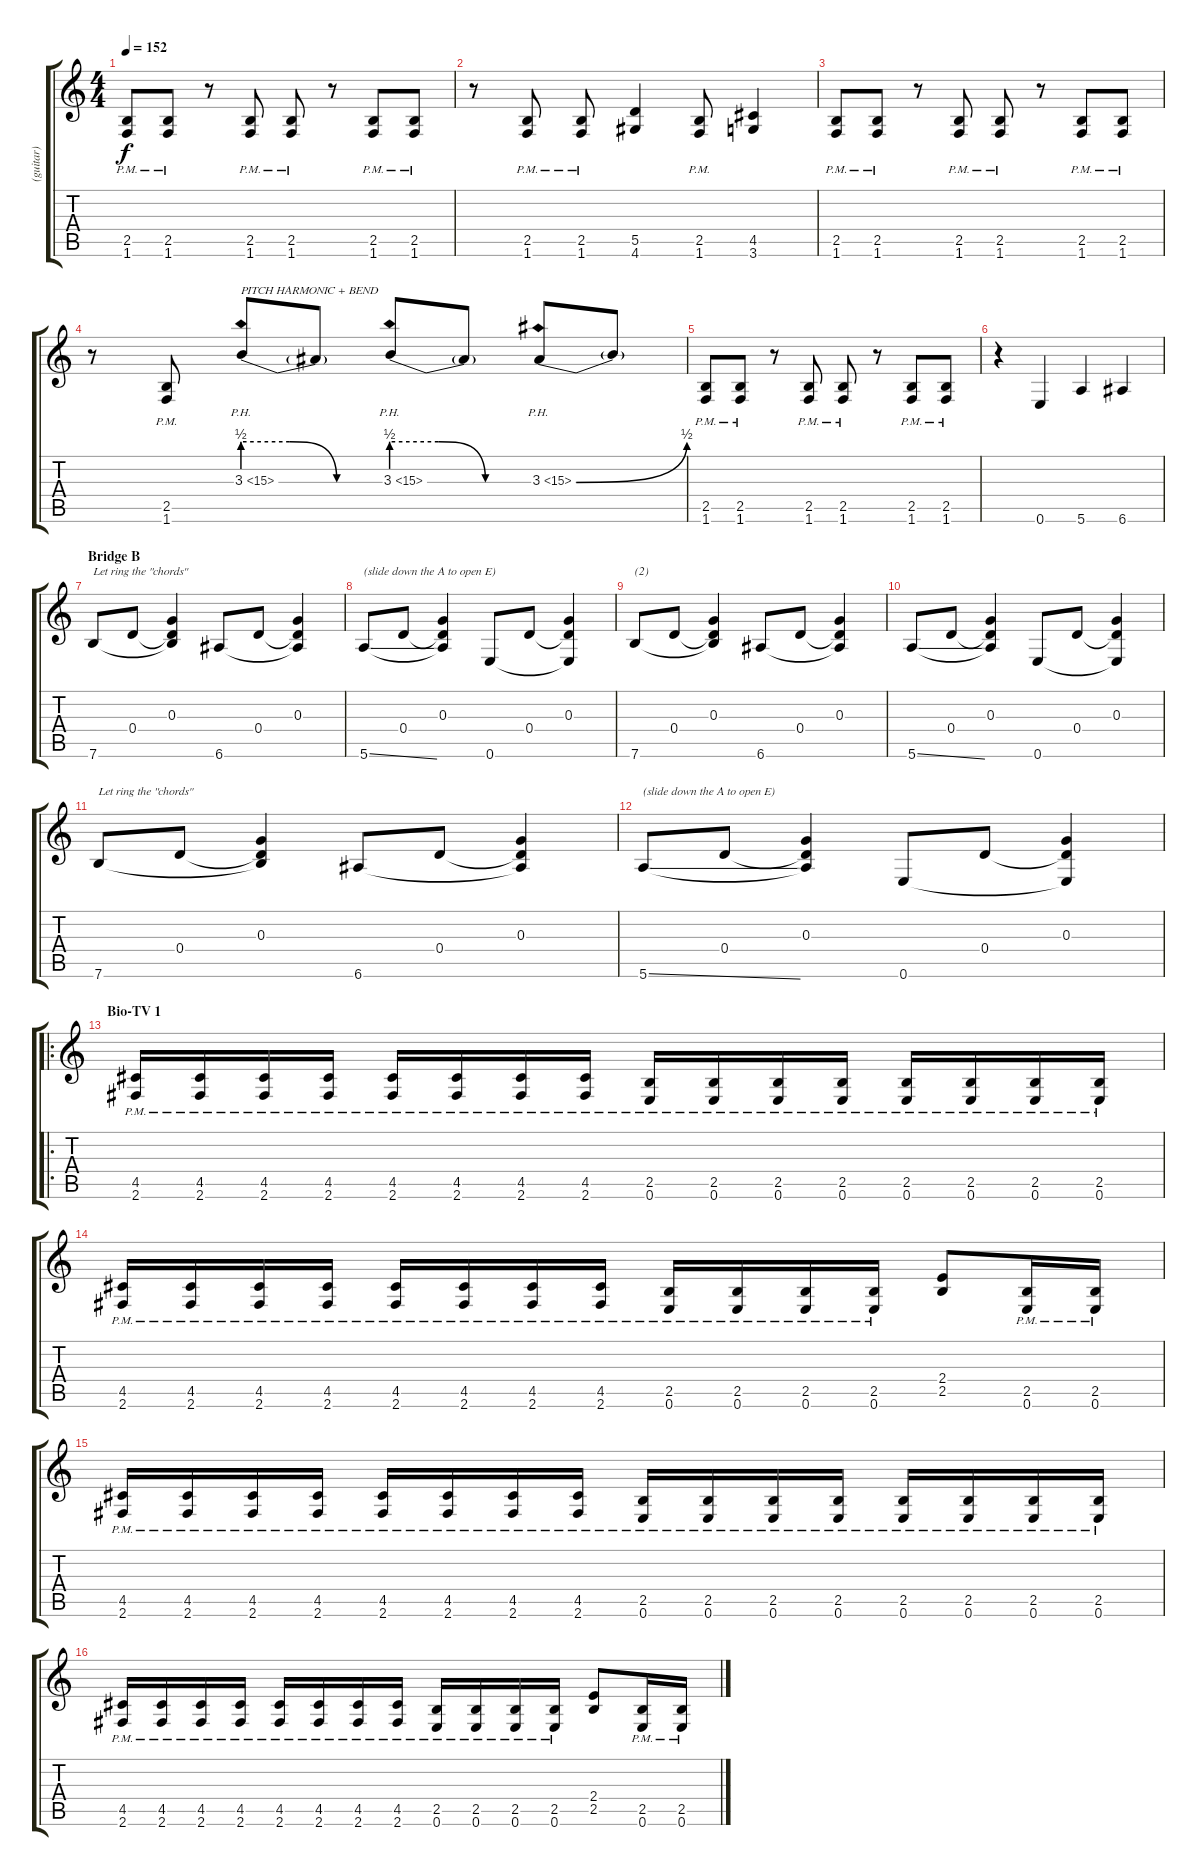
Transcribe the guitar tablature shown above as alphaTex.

\track ("(guitar)" "(guitar)") {instrument overdrivenguitar}
\staff {score tabs}
\tuning (E4 B3 G3 D3 A2 E2) {hide}
\ts (4 4)
\tempo 152
\clef g2
\ks c
(2.5{pm} 1.6{pm}).8{dy f instrument overdrivenguitar} (2.5{pm} 1.6{pm}).8 r.8 (2.5{pm} 1.6{pm}).8 (2.5{pm} 1.6{pm}).8 r.8 (2.5{pm} 1.6{pm}).8 (2.5{pm} 1.6{pm}).8 |
r.8 (2.5{pm} 1.6{pm}).8 (2.5{pm} 1.6{pm}).8 (5.5 4.6).4 (2.5{pm} 1.6{pm}).8 (4.5 3.6).4 |
(2.5{pm} 1.6{pm}).8 (2.5{pm} 1.6{pm}).8 r.8 (2.5{pm} 1.6{pm}).8 (2.5{pm} 1.6{pm}).8 r.8 (2.5{pm} 1.6{pm}).8 (2.5{pm} 1.6{pm}).8 |
r.8 (2.5{pm} 1.6{pm}).8 3.3{be (custom 0 2 20 2 40 0 60 0) ph 12}.8{txt "PITCH HARMONIC + BEND" instrument guitarharmonics} 3.3{t}.8 3.3{be (custom 0 2 20 2 40 0 60 0) ph 12}.8 3.3{t}.8 3.3{be (bend 0 0 60 2) ph 12}.8 3.3{t}.8 |
(2.5{pm} 1.6{pm}).8{instrument overdrivenguitar} (2.5{pm} 1.6{pm}).8 r.8 (2.5{pm} 1.6{pm}).8 (2.5{pm} 1.6{pm}).8 r.8 (2.5{pm} 1.6{pm}).8 (2.5{pm} 1.6{pm}).8 |
r.4 0.6.4 5.6.4 6.6.4 |
\section ("" "Bridge B")
7.6.8{txt "Let ring the \"chords\""} 0.4.8 (0.3 0.4{t} 7.6{t}).4 6.6.8 0.4.8 (0.3 0.4{t} 6.6{t}).4 |
5.6{ss}.8{txt "(slide down the A to open E)"} 0.4.8 (0.3 0.4{t} 5.6{t}).4 0.6.8 0.4.8 (0.3 0.4{t} 0.6{t}).4 |
7.6.8{txt "(2)"} 0.4.8 (0.3 0.4{t} 7.6{t}).4 6.6.8 0.4.8 (0.3 0.4{t} 6.6{t}).4 |
5.6{ss}.8 0.4.8 (0.3 0.4{t} 5.6{t}).4 0.6.8 0.4.8 (0.3 0.4{t} 0.6{t}).4 |
7.6.8{txt "Let ring the \"chords\""} 0.4.8 (0.3 0.4{t} 7.6{t}).4 6.6.8 0.4.8 (0.3 0.4{t} 6.6{t}).4 |
5.6{ss}.8{txt "(slide down the A to open E)"} 0.4.8 (0.3 0.4{t} 5.6{t}).4 0.6.8 0.4.8 (0.3 0.4{t} 0.6{t}).4 |
\ro
\section ("" "Bio-TV 1")
(4.5{pm} 2.6{pm}).16 (4.5{pm} 2.6{pm}).16 (4.5{pm} 2.6{pm}).16 (4.5{pm} 2.6{pm}).16 (4.5{pm} 2.6{pm}).16 (4.5{pm} 2.6{pm}).16 (4.5{pm} 2.6{pm}).16 (4.5{pm} 2.6{pm}).16 (2.5{pm} 0.6{pm}).16 (2.5{pm} 0.6{pm}).16 (2.5{pm} 0.6{pm}).16 (2.5{pm} 0.6{pm}).16 (2.5{pm} 0.6{pm}).16 (2.5{pm} 0.6{pm}).16 (2.5{pm} 0.6{pm}).16 (2.5{pm} 0.6{pm}).16 |
(4.5{pm} 2.6{pm}).16 (4.5{pm} 2.6{pm}).16 (4.5{pm} 2.6{pm}).16 (4.5{pm} 2.6{pm}).16 (4.5{pm} 2.6{pm}).16 (4.5{pm} 2.6{pm}).16 (4.5{pm} 2.6{pm}).16 (4.5{pm} 2.6{pm}).16 (2.5{pm} 0.6{pm}).16 (2.5{pm} 0.6{pm}).16 (2.5{pm} 0.6{pm}).16 (2.5{pm} 0.6{pm}).16 (2.4 2.5).8 (2.5{pm} 0.6{pm}).16 (2.5{pm} 0.6{pm}).16 |
(4.5{pm} 2.6{pm}).16 (4.5{pm} 2.6{pm}).16 (4.5{pm} 2.6{pm}).16 (4.5{pm} 2.6{pm}).16 (4.5{pm} 2.6{pm}).16 (4.5{pm} 2.6{pm}).16 (4.5{pm} 2.6{pm}).16 (4.5{pm} 2.6{pm}).16 (2.5{pm} 0.6{pm}).16 (2.5{pm} 0.6{pm}).16 (2.5{pm} 0.6{pm}).16 (2.5{pm} 0.6{pm}).16 (2.5{pm} 0.6{pm}).16 (2.5{pm} 0.6{pm}).16 (2.5{pm} 0.6{pm}).16 (2.5{pm} 0.6{pm}).16 |
(4.5{pm} 2.6{pm}).16 (4.5{pm} 2.6{pm}).16 (4.5{pm} 2.6{pm}).16 (4.5{pm} 2.6{pm}).16 (4.5{pm} 2.6{pm}).16 (4.5{pm} 2.6{pm}).16 (4.5{pm} 2.6{pm}).16 (4.5{pm} 2.6{pm}).16 (2.5{pm} 0.6{pm}).16 (2.5{pm} 0.6{pm}).16 (2.5{pm} 0.6{pm}).16 (2.5{pm} 0.6{pm}).16 (2.4 2.5).8 (2.5{pm} 0.6{pm}).16 (2.5{pm} 0.6{pm}).16
